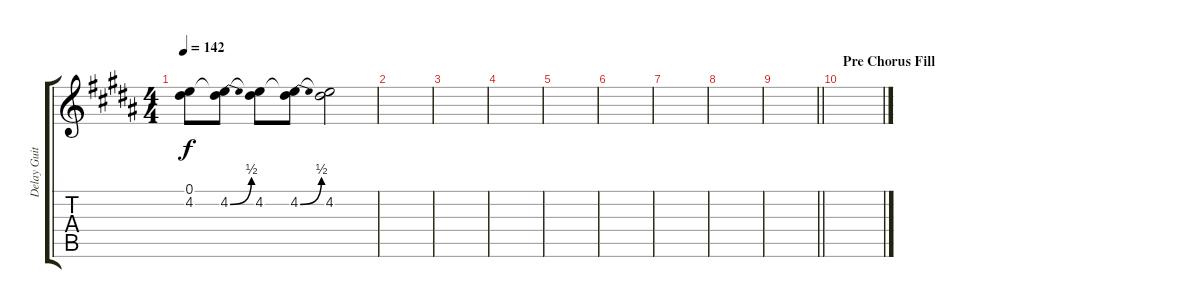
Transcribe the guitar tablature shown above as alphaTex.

\track ("Delay Guitar 2" "Delay Guit") {instrument electricguitarclean}
\staff {score tabs}
\tuning (E4 B3 G3 D3 A2 E2) {hide}
\ts (4 4)
\tempo 142
\clef g2
\ks b
(0.1{t} 4.2).8{dy f} (0.1{t} 4.2{be (bend 0 0 60 2)}).8 (0.1{t} 4.2).8 (0.1{t} 4.2{be (bend 0 0 60 2)}).8 (0.1{t} 4.2).2 |
|
|
|
|
|
|
|
\barLineRight lightlight
|
\section ("" "Pre Chorus Fill")
